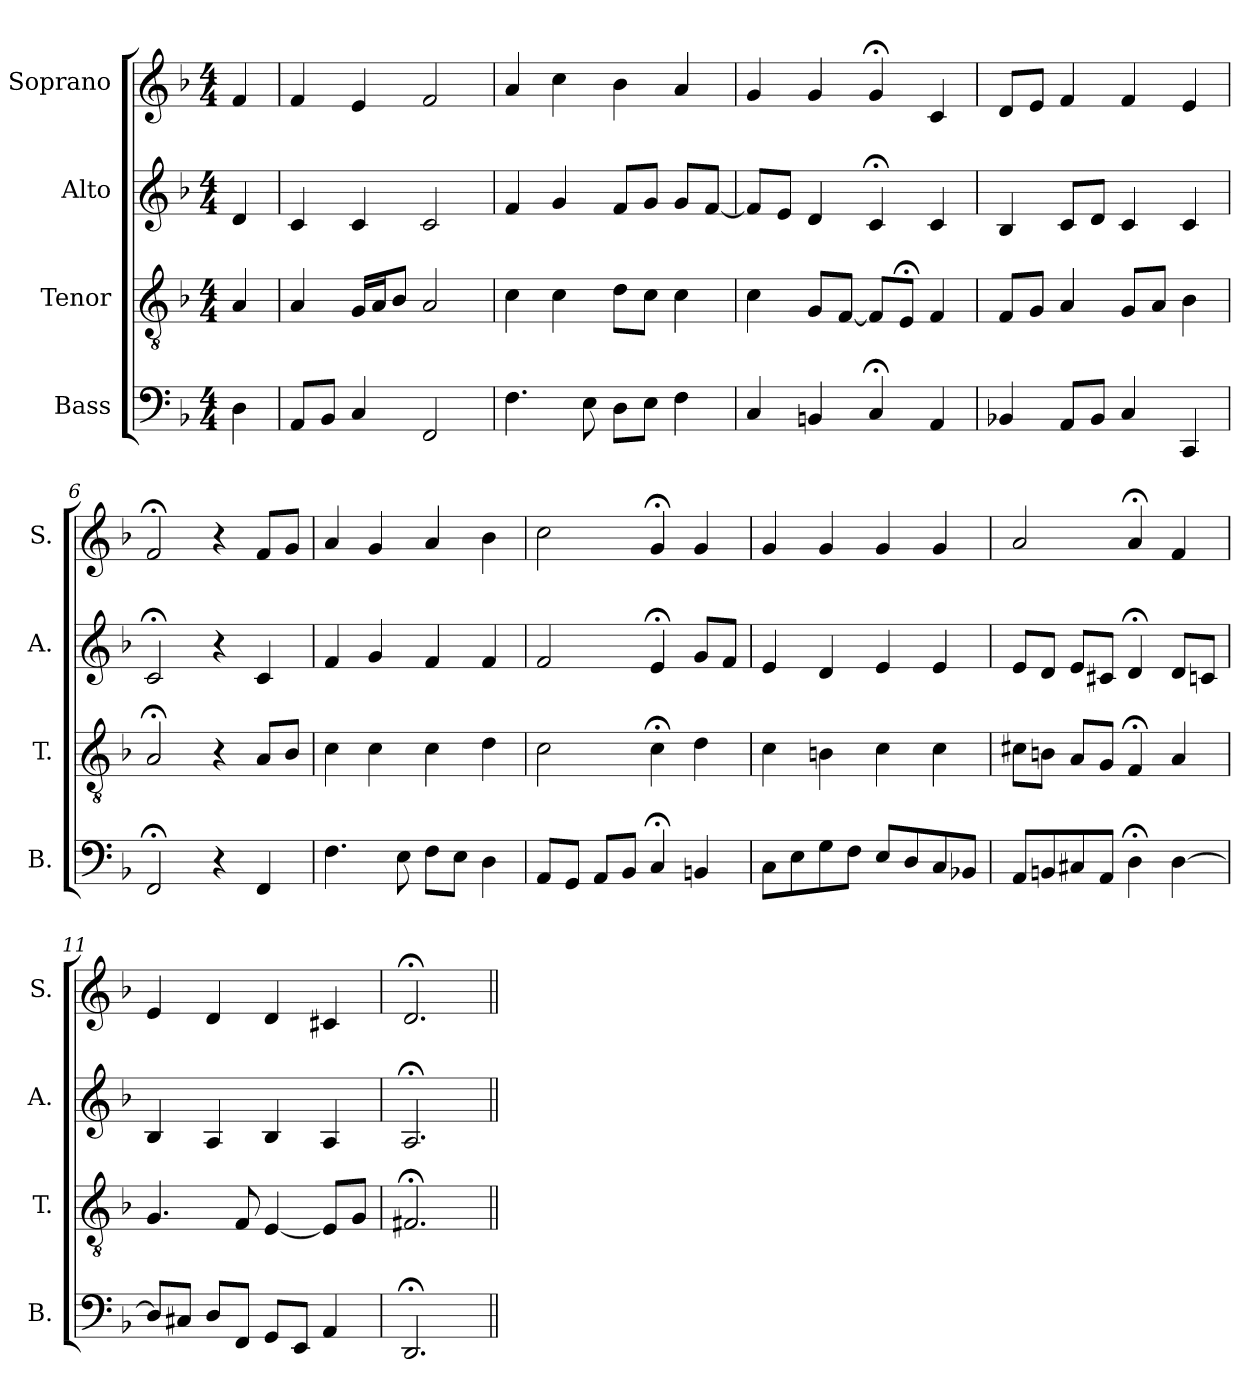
**kern	**kern	**kern	**kern
*part4	*part3	*part2	*part1
*staff4	*staff3	*staff2	*staff1
*I"Bass	*I"Tenor	*I"Alto	*I"Soprano
*I'B.	*I'T.	*I'A.	*I'S.
*clefF4	*clefGv2	*clefG2	*clefG2
*	*ITrd7c12	*	*
*k[b-]	*k[b-]	*k[b-]	*k[b-]
*F:	*F:	*F:	*F:
*M4/4	*M4/4	*M4/4	*M4/4
=1	=1	=1	=1
4D\	4AA/	4d/	4f/
=2	=2	=2	=2
8AA/L	4AA/	4c/	4f/
8BB-/J	.	.	.
4C/	16GG/LL	4c/	4e/
.	16AA/J	.	.
.	8BB-/J	.	.
2FF/	2AA/	2c/	2f/
=3	=3	=3	=3
4.F\	4C\	4f/	4a/
.	4C\	4g/	4cc\
8E\	.	.	.
8D\L	8D\L	8f/L	4b-\
8E\J	8C\J	8g/J	.
4F\	4C\	8g/L	4a/
.	.	[8f/J	.
=4	=4	=4	=4
4C/	4C\	8f/L]	4g/
.	.	8e/J	.
4BBn/	8GG/L	4d/	4g/
.	[8FF/J	.	.
4C;</	8FF/L]	4c;</	4g;</
.	8EE;</J	.	.
4AA/	4FF/	4c/	4c/
=5	=5	=5	=5
4BB-X/	8FF/L	4B-/	8d/L
.	8GG/J	.	8e/J
8AA/L	4AA/	8c/L	4f/
8BB-/J	.	8d/J	.
4C/	8GG/L	4c/	4f/
.	8AA/J	.	.
4CC/	4BB-\	4c/	4e/
!!LO:LB:g=z
=6	=6	=6	=6
2FF;</	2AA;</	2c;</	2f;</
4r	4r	4r	4r
4FF/	8AA/L	4c/	8f/L
.	8BB-/J	.	8g/J
=7	=7	=7	=7
4.F\	4C\	4f/	4a/
.	4C\	4g/	4g/
8E\	.	.	.
8F\L	4C\	4f/	4a/
8E\J	.	.	.
4D\	4D\	4f/	4b-\
=8	=8	=8	=8
8AA/L	2C\	2f/	2cc\
8GG/J	.	.	.
8AA/L	.	.	.
8BB-/J	.	.	.
4C;</	4C;<\	4e;</	4g;</
4BBn/	4D\	8g/L	4g/
.	.	8f/J	.
!!LO:PB:g=z
=9	=9	=9	=9
8C\L	4C\	4e/	4g/
8E\	.	.	.
8G\	4BBn\	4d/	4g/
8F\J	.	.	.
8E/L	4C\	4e/	4g/
8D/	.	.	.
8C/	4C\	4e/	4g/
8BB-X/J	.	.	.
=10	=10	=10	=10
8AA/L	8C#X\L	8e/L	2a/
8BBn/	8BBn\J	8d/J	.
8C#X/	8AA/L	8e/L	.
8AA/J	8GG/J	8c#X/J	.
4D;<\	4FF;</	4d;</	4a;</
[4D\	4AA/	8d/L	4f/
.	.	8cn/J	.
=11	=11	=11	=11
8D/L]	4.GG/	4B-/	4e/
8C#X/J	.	.	.
8D/L	.	4A/	4d/
8FF/J	8FF/	.	.
8GG/L	[4EE/	4B-/	4d/
8EE/J	.	.	.
4AA/	8EE/L]	4A/	4c#X/
.	8GG/J	.	.
=12	=12	=12	=12
2.DD;</	2.FF#X;</	2.A;</	2.d;</
=||	=||	=||	=||
*-	*-	*-	*-
